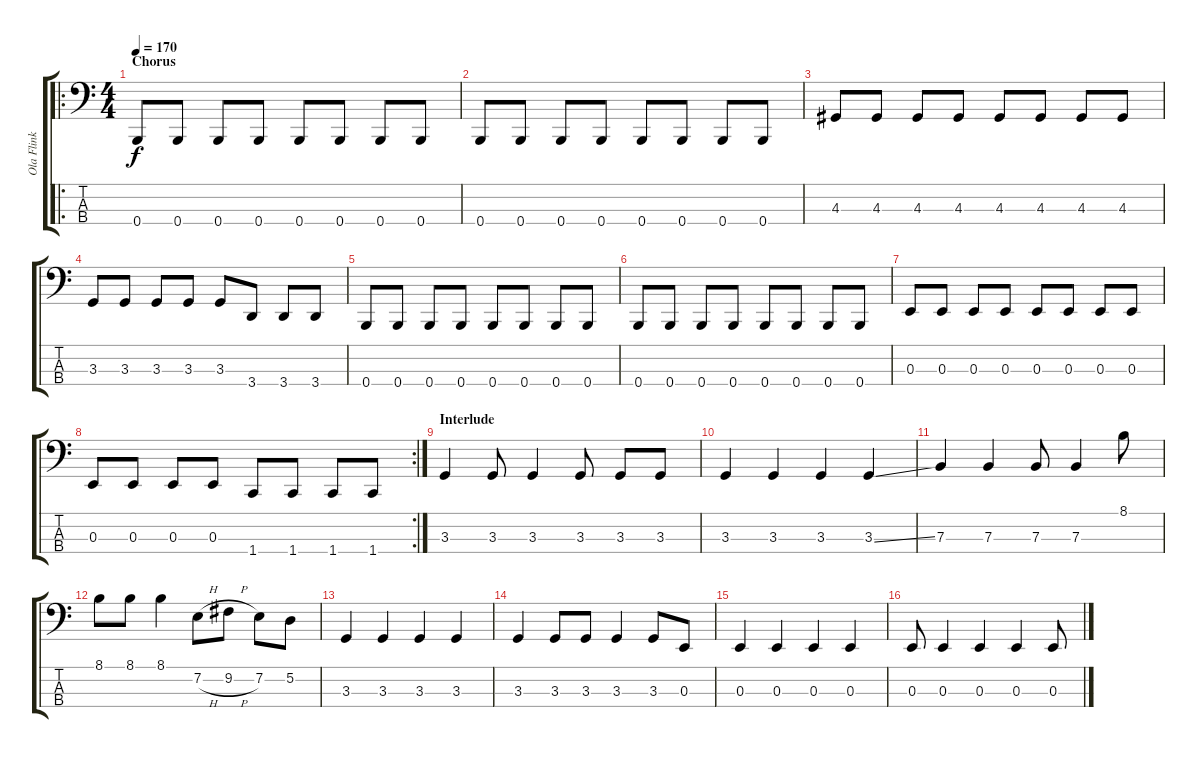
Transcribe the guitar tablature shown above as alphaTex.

\track ("Ola Flink" "Ola Flink") {instrument electricbassfinger}
\staff {score tabs}
\tuning (Eb2 A1 E1 B0) {hide}
\ro
\ts (4 4)
\section ("" "Chorus")
\tempo 170
\clef f4
\ks c
0.4.8{dy f} 0.4.8 0.4.8 0.4.8 0.4.8 0.4.8 0.4.8 0.4.8 |
0.4.8 0.4.8 0.4.8 0.4.8 0.4.8 0.4.8 0.4.8 0.4.8 |
4.3.8 4.3.8 4.3.8 4.3.8 4.3.8 4.3.8 4.3.8 4.3.8 |
3.3.8 3.3.8 3.3.8 3.3.8 3.3.8 3.4.8 3.4.8 3.4.8 |
0.4.8 0.4.8 0.4.8 0.4.8 0.4.8 0.4.8 0.4.8 0.4.8 |
0.4.8 0.4.8 0.4.8 0.4.8 0.4.8 0.4.8 0.4.8 0.4.8 |
0.3.8 0.3.8 0.3.8 0.3.8 0.3.8 0.3.8 0.3.8 0.3.8 |
\rc 2
0.3.8 0.3.8 0.3.8 0.3.8 1.4.8 1.4.8 1.4.8 1.4.8 |
\section ("" "Interlude")
3.3.4 3.3.8 3.3.4 3.3.8 3.3.8 3.3.8 |
3.3.4 3.3.4 3.3.4 3.3{ss}.4 |
7.3.4 7.3.4 7.3.8 7.3.4 8.1.8 |
8.1.8 8.1.8 8.1.4 7.2{h}.8 9.2{h}.8 7.2.8 5.2.8 |
3.3.4 3.3.4 3.3.4 3.3.4 |
3.3.4 3.3.8 3.3.8 3.3.4 3.3.8 0.3.8 |
0.3.4 0.3.4 0.3.4 0.3.4 |
0.3.8 0.3.4 0.3.4 0.3.4 0.3.8
